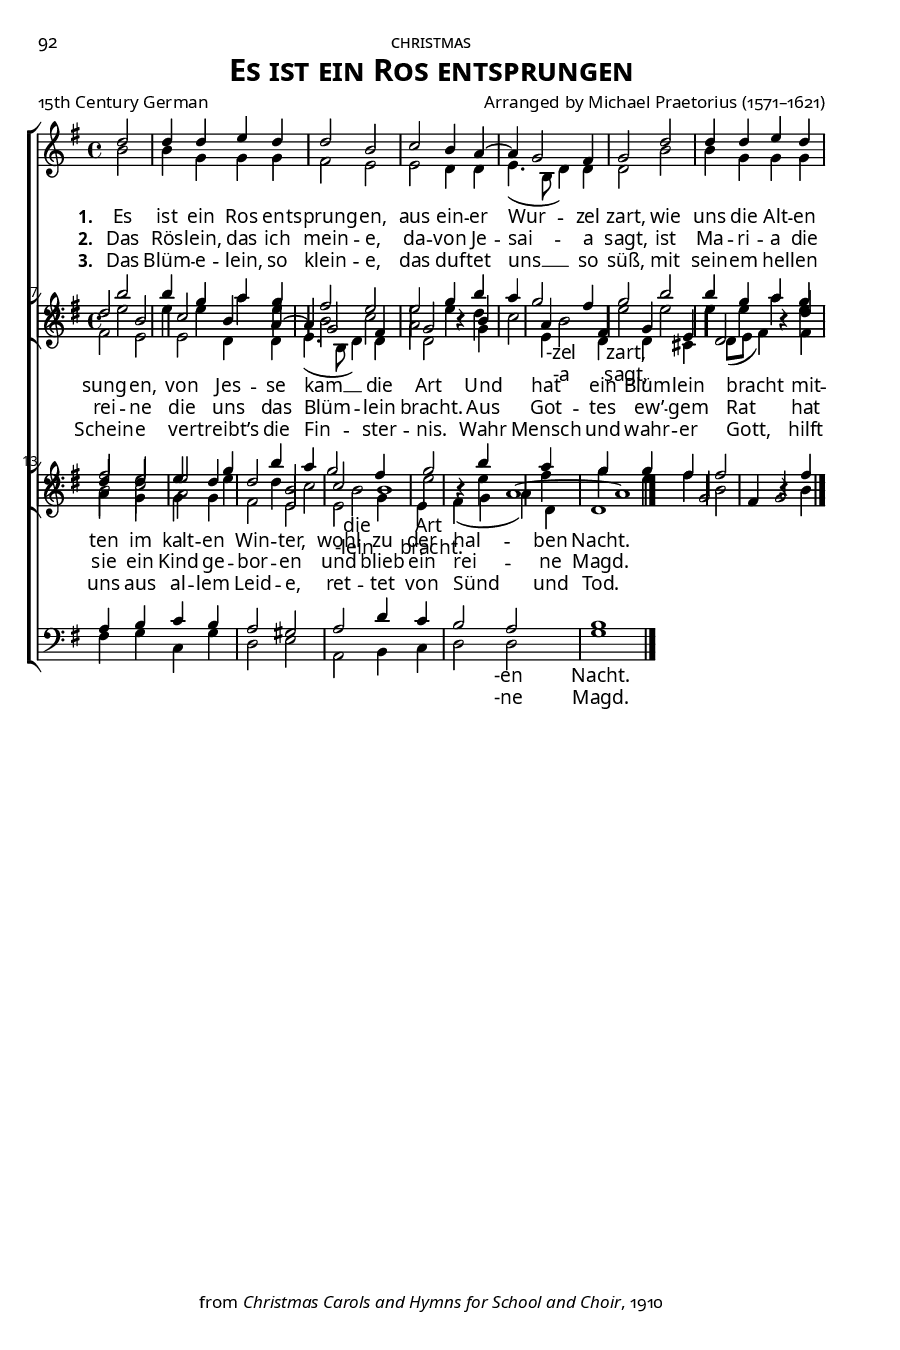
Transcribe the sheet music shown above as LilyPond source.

\version "2.14.2"
\include "util.ly"
\header {
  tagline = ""%\markup { "from" \concat{\italic "HymnsAndCarolsOfChristmas.com"}}

    title = \markup{\override #'(font-name . "Garamond Premier Pro Semibold"){ \abs-fontsize #15 \smallCapsOldStyle"Es ist ein Ros entsprungen"}}
    poet = \markup\oldStyleNum"15th Century German"
    composer = \markup\oldStyleNum"Arranged by Michael Praetorius (1571–1621)"
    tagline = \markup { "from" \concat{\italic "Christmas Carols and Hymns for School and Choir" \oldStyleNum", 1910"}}
  }
\paper {
  print-all-headers = ##f
  paper-height = 9\in
  paper-width = 6\in
  indent = 0\in
  %system-system-spacing = #'((basic-distance . 10) (padding . 0))
  system-system-spacing =
    #'((basic-distance . 0)
       (minimum-distance . 0)
       (padding . -12)
       (stretchability . 100))
  %markup-system-spacing =
  %  #'((basic-distance . 0)
  %     (minimum-distance . 0)
  %     (padding . -5)
  %     (stretchability . 100))
  score-markup-spacing =
    #'((basic-distance . 0)
       (minimum-distance . 0)
       (padding . -2)
       (stretchability . 100))
%{IF_LESSER
  markup-system-spacing #'stretchability = 50
  top-markup-spacing #'stretchability = 30
  last-bottom-spacing #'stretchability = 60
%}%END_IF_LESSER
  ragged-last-bottom = ##t
  ragged-bottom = ##f
  two-sided = ##t
  inner-margin = 0.5\in
  outer-margin = 0.25\in
  top-margin = 0.25\in
  bottom-margin = 0.25\in
  first-page-number = #092
  print-first-page-number = ##t
  headerLine = \markup{\override #'(font-name . "Garamond Premier Pro") \smallCapsOldStyle"christmas"}
  oddHeaderMarkup = \markup\fill-line{
     \override #'(font-name . "Garamond Premier Pro")\abs-fontsize #8.5
     \combine
        \fill-line{"" \on-the-fly #print-page-number-check-first
        \oldStylePageNum""
        }
        \fill-line{\headerLine}
  }
  evenHeaderMarkup = \markup {
     \override #'(font-name . "Garamond Premier Pro")\abs-fontsize #8.5
     \combine
        \on-the-fly #print-page-number-check-first
        \oldStylePageNum""
        \fill-line{\headerLine}
  }
}
#(set-global-staff-size 15) \paper{ #(define fonts (make-pango-font-tree "GoudyOlSt BT" "Garamond Premier Pro" "Garamond Premier Pro" (/ 15 20))) }
global = {
  \key g \major
  \time 4/4
  \override DynamicLineSpanner #'staff-padding = #0.0
  \override DynamicLineSpanner #'Y-extent = #'(-1 . 1)
}

sopMusic = \relative c'' {
  \repeat unfold 2 {
    \partial 2 d2 | d4 d e d | d2 b |
    c b4 a~| a g2 fis4 |
    g2
  }
  b4\rest b4 |
  a fis g e | d2 b'4\rest d4 |
  d d e d | d2 b |
  c b1\! a~ | a g2 fis4 |
  g2 \bar "|."
}
sopWords = \lyricmode {

}

altoMusic = \relative c'' {
  \repeat unfold 2 {
    \partial 2 b2 | b4 g g g | fis2 e |
    e d4 d | e4.( b8 d4) d |
    d2
  }
  s4 g |
  e d d cis | d8( e fis4) s4 fis |
  a g g g | fis2 e |
  e g4 e | fis4( g a) d, |
  d1 \bar "|."
}
altoWords = \lyricmode {
  \dropLyricsV
  \set stanza = #"1. "
  Es ist ein Ros ent -- sprung -- en,
  aus ein -- er Wur -- zel zart,
  wie uns die Alt -- en sung -- en,
  von Jes -- se kam __ die Art
  Und hat ein Blüm -- lein bracht
  mit -- ten im kalt -- en Win -- ter,
  wohl zu der hal -- ben Nacht.
}
altoWordsII = \lyricmode {
  \dropLyricsV
  \set stanza = #"2. "
  Das Rös -- lein, das ich mein -- e,
  da -- von Je -- sai -- a sagt,
  ist Ma -- ri -- a die rei -- ne
  die uns das Blüm -- lein bracht.
  Aus Got -- tes ew’ -- gem Rat
  hat sie ein Kind ge -- bor -- en
  und blieb ein rei -- ne Magd.
}
altoWordsIII = \lyricmode {
  \dropLyricsV
  \set stanza = #"3. "
  Das Blüm -- e -- lein, so klein -- e,
  das duf -- tet uns __ so süß,
  mit sein -- em hel -- len Schein -- e
  ver -- treibt’s die Fin -- ster -- nis.
  Wahr Mensch und wahr -- er Gott,
  hilft uns aus al -- lem Leid -- e,
  ret -- tet von Sünd und Tod.
}
altoWordsIV = \lyricmode {
}
altoWordsV = \lyricmode {
}
altoWordsVI = \lyricmode {
}
tenorMusic = \relative c' {
  \repeat unfold 2 {
    \partial 2 d2 | d4 b c b | a2 g |
    g b4 d | c b2 a4 |
    b2
  }
  s4 d4 |
  c b b a | a2 s4 a |
  a b c b | a2 gis |
  a d4 c | b2 a |
  b1 \bar "|."
}
tenorWords = \lyricmode {

}

bassMusic = \relative c {
  \repeat unfold 2 {
    \partial 2 g'2 | g4 g c g | d2 e |
    c g'4 fis | e2 d2 |
    g
  }

  d4\rest g | a b g a | d,2 d4\rest d |
  fis g c, g' | d2 e |
  a, b4 c | d2 d |
  g1 \bar "|."
}
bassWords = \lyricmode {
  \repeat unfold 11 { \skip 1 }
  -zel zart,
  \repeat unfold 11 { \skip 1 }
  die Art
  \repeat unfold 17 { \skip 1 }
  -en Nacht.
}
bassWordsII = \lyricmode {
  \repeat unfold 11 { \skip 1 }
  -a sagt,
  \repeat unfold 11 { \skip 1 }
  -lein bracht.
  \repeat unfold 17 { \skip 1 }
  -ne Magd.
}
bassWordsIII = \lyricmode {
  \repeat unfold 11 { \skip 1 }
  so süß,
  \repeat unfold 11 { \skip 1 }
  -ster -- nis.
  \repeat unfold 17 { \skip 1 }
  und Tod.
}

pianoRH = \relative c' {

}
pianoLH = \relative c' {

}

\score {
  <<
   \new ChoirStaff <<
%    \new Lyrics = sopranos \with { \override VerticalAxisGroup #'nonstaff-relatedstaff-spacing = #'((basic-distance . 1)) }
    \new Staff = women <<
      \new Voice = "sopranos" { \voiceOne << \global \sopMusic >> }
      \new Voice = "altos" { \voiceTwo << \global \altoMusic >> }
    >>
    \new Lyrics \with { alignAboveContext = #"women" \override VerticalAxisGroup #'nonstaff-relatedstaff-spacing = #'((basic-distance . 1))} \lyricsto "sopranos" \sopWords
    \new Lyrics = "altosVI"  \with { alignBelowContext = #"women" } \lyricsto "altos" \altoWordsVI
    \new Lyrics = "altosV"  \with { alignBelowContext = #"women" } \lyricsto "altos" \altoWordsV
    \new Lyrics = "altosIV"  \with { alignBelowContext = #"women" } \lyricsto "altos" \altoWordsIV
    \new Lyrics = "altosIII"  \with { alignBelowContext = #"women" } \lyricsto "altos" \altoWordsIII
    \new Lyrics = "altosII"  \with { alignBelowContext = #"women" } \lyricsto "altos" \altoWordsII
    \new Lyrics = "altos"  \with { alignBelowContext = #"women" \override VerticalAxisGroup #'nonstaff-relatedstaff-spacing = #'((basic-distance . 1)) } \lyricsto "altos" \altoWords
   \new Staff = men <<
      \clef bass
      \new Voice = "tenors" { \voiceOne << \global \tenorMusic >> }
      \new Voice = "basses" { \voiceTwo << \global \bassMusic >> }
    >>
    \new Lyrics \with { alignAboveContext = #"men" \override VerticalAxisGroup #'nonstaff-relatedstaff-spacing = #'((padding . 0.2)) } \lyricsto "tenors" \tenorWords
%{IF_LESSER
    \new Lyrics \with { alignBelowContext = #"men" \override VerticalAxisGroup #'nonstaff-relatedstaff-spacing = #'((basic-distance . 1)(padding . 0.2)) } \lyricsto "basses" \bassWordsIII
%}%END_IF_LESSER
    \new Lyrics \with { alignBelowContext = #"men" \override VerticalAxisGroup #'nonstaff-relatedstaff-spacing = #'((basic-distance . 1)(padding . 0.2)) } \lyricsto "basses" \bassWordsII
    \new Lyrics \with { alignBelowContext = #"men" \override VerticalAxisGroup #'nonstaff-relatedstaff-spacing = #'((basic-distance . 1)(padding . 0.2)) } \lyricsto "basses" \bassWords
  >>
%    \new PianoStaff << \new Staff { \new Voice { \pianoRH } } \new Staff { \clef "bass" \pianoLH } >>
  >>
  \layout {
    %#(layout-set-staff-size 15)
    %#(define fonts (make-pango-font-tree "GoudyOlSt BT" "Garamond Premier Pro" "Garamond Premier Pro" (/ 15 20)))
    \context {
      \Score
      %\override SpacingSpanner #'base-shortest-duration = #(ly:make-moment 1 8)
      %\override SpacingSpanner #'common-shortest-duration = #(ly:make-moment 1 4)
    }
    \context {
      % Remove all empty staves
      % \Staff \RemoveEmptyStaves \override VerticalAxisGroup #'remove-first = ##t
    }
    \context {
      \Lyrics
      \override LyricText #'X-offset = #center-on-word
    }
  }

  \midi {
    \tempo 4 = 100
    \set Staff.midiInstrument = "flute"

    \context {
      \Voice
      \remove "Dynamic_performer"
    }
  }
}
